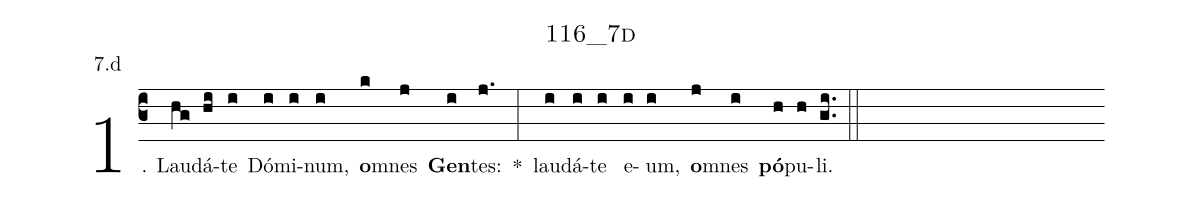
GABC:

name: 116_7d;
annotation: 7.d;
%%
(c3)1. Lau(hg)dá(hi)te(i) Dó(i)mi(i)num,(i) <b>o</b>(k)mnes(j) <b>Gen</b>(i)tes:(j.) *(:) lau(i)dá(i)te(i) e(i)um,(i) <b>o</b>(j)mnes(i) <b>pó</b>(h)pu(h)li.(gi..) (::)


%E(i) u(i) o(j) u(i) a(h) e.(gi..) (::)
